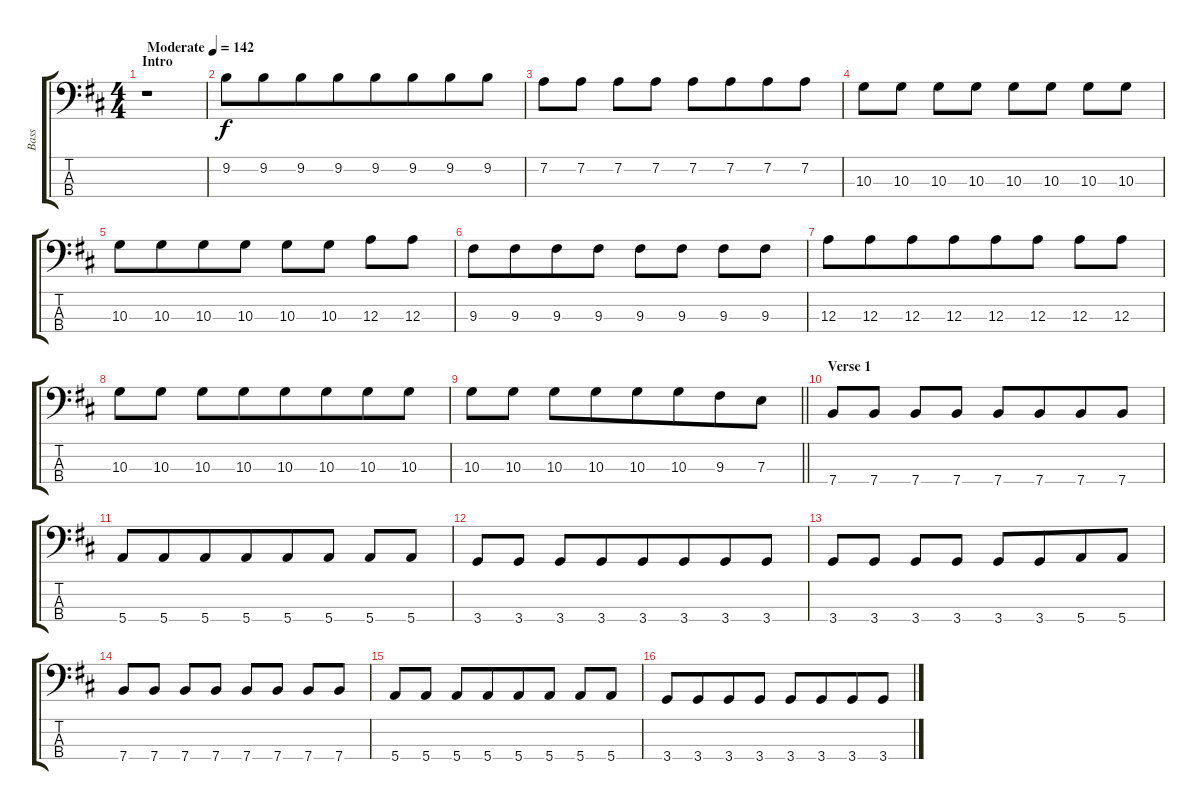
\track ("Bass" "Bass") {instrument electricbasspick}
\staff {score tabs}
\tuning (G2 D2 A1 E1) {hide}
\ts (4 4)
\section ("" "Intro")
\tempo (142 "Moderate")
\clef f4
\ks d
r.1{dy f instrument electricbasspick} |
9.2.8{beam merge} 9.2.8{beam merge} 9.2.8{beam merge} 9.2.8{beam merge} 9.2.8 9.2.8{beam merge} 9.2.8{beam merge} 9.2.8 |
7.2.8 7.2.8 7.2.8{beam merge} 7.2.8 7.2.8{beam merge} 7.2.8{beam merge} 7.2.8 7.2.8 |
10.3.8 10.3.8 10.3.8 10.3.8 10.3.8{beam merge} 10.3.8 10.3.8 10.3.8 |
10.3.8{beam merge} 10.3.8{beam merge} 10.3.8{beam merge} 10.3.8 10.3.8 10.3.8 12.3.8 12.3.8 |
9.3.8 9.3.8{beam merge} 9.3.8 9.3.8 9.3.8 9.3.8 9.3.8 9.3.8 |
12.3.8 12.3.8{beam merge} 12.3.8{beam merge} 12.3.8{beam merge} 12.3.8{beam merge} 12.3.8 12.3.8 12.3.8 |
10.3.8 10.3.8 10.3.8 10.3.8{beam merge} 10.3.8 10.3.8{beam merge} 10.3.8{beam merge} 10.3.8 |
\barLineRight lightlight
10.3.8 10.3.8 10.3.8{beam merge} 10.3.8{beam merge} 10.3.8 10.3.8{beam merge} 9.3.8{beam merge} 7.3.8 |
\section ("" "Verse 1")
7.4.8 7.4.8 7.4.8{beam merge} 7.4.8 7.4.8{beam merge} 7.4.8{beam merge} 7.4.8 7.4.8 |
5.4.8{beam merge} 5.4.8{beam merge} 5.4.8 5.4.8{beam merge} 5.4.8{beam merge} 5.4.8 5.4.8 5.4.8 |
3.4.8 3.4.8 3.4.8 3.4.8{beam merge} 3.4.8{beam merge} 3.4.8{beam merge} 3.4.8 3.4.8 |
3.4.8 3.4.8 3.4.8 3.4.8 3.4.8 3.4.8{beam merge} 5.4.8 5.4.8 |
7.4.8{beam merge} 7.4.8 7.4.8 7.4.8 7.4.8 7.4.8 7.4.8{beam merge} 7.4.8 |
5.4.8 5.4.8 5.4.8 5.4.8{beam merge} 5.4.8 5.4.8 5.4.8 5.4.8 |
3.4.8{beam merge} 3.4.8{beam merge} 3.4.8 3.4.8 3.4.8 3.4.8{beam merge} 3.4.8{beam merge} 3.4.8
